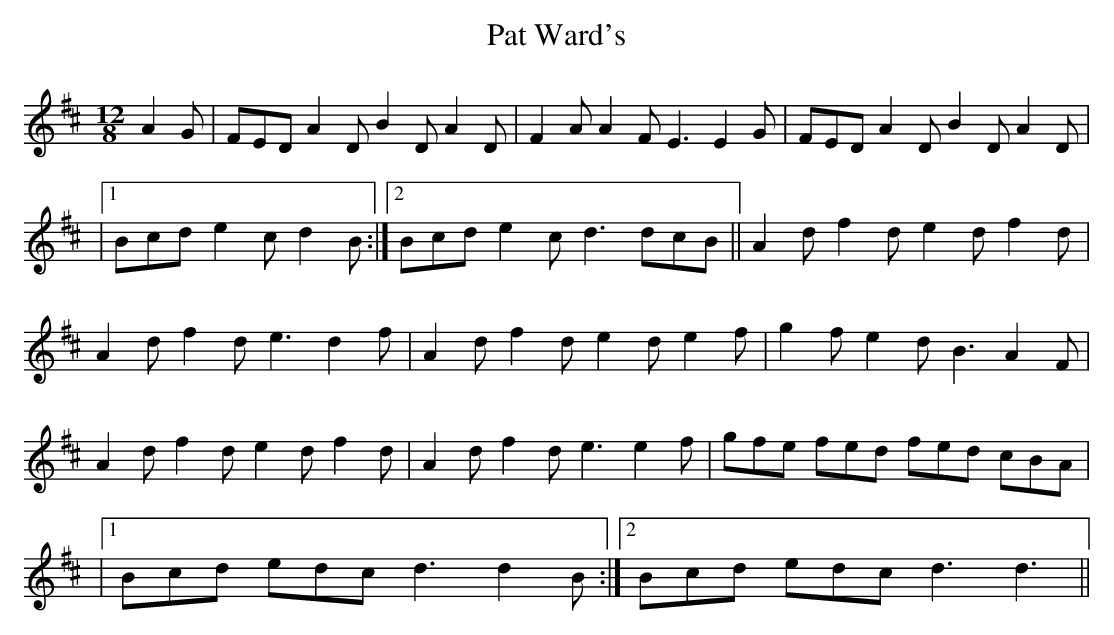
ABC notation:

X:1
T: Pat Ward's
M: 12/8
L: 1/8
K: D
A2 G | FED A2 D B2 D A2 D | F2 A A2 F E3 E2 G |\
FED A2 D B2 D A2 D |
|1 Bcd e2 c d2 B :|2 Bcd e2 c d3 dcB ||\
A2 d f2 d e2 d f2 d |
A2 d f2 d e3 d2 f | A2 d f2 d e2 d e2 f |\
g2 f e2 d B3 A2 F |
A2 d f2 d e2 d f2 d |A2 d f2 d e3 e2 f |\
gfe fed fed cBA |
|1 Bcd edc d3 d2 B :|2 Bcd edc d3 d3 ||
